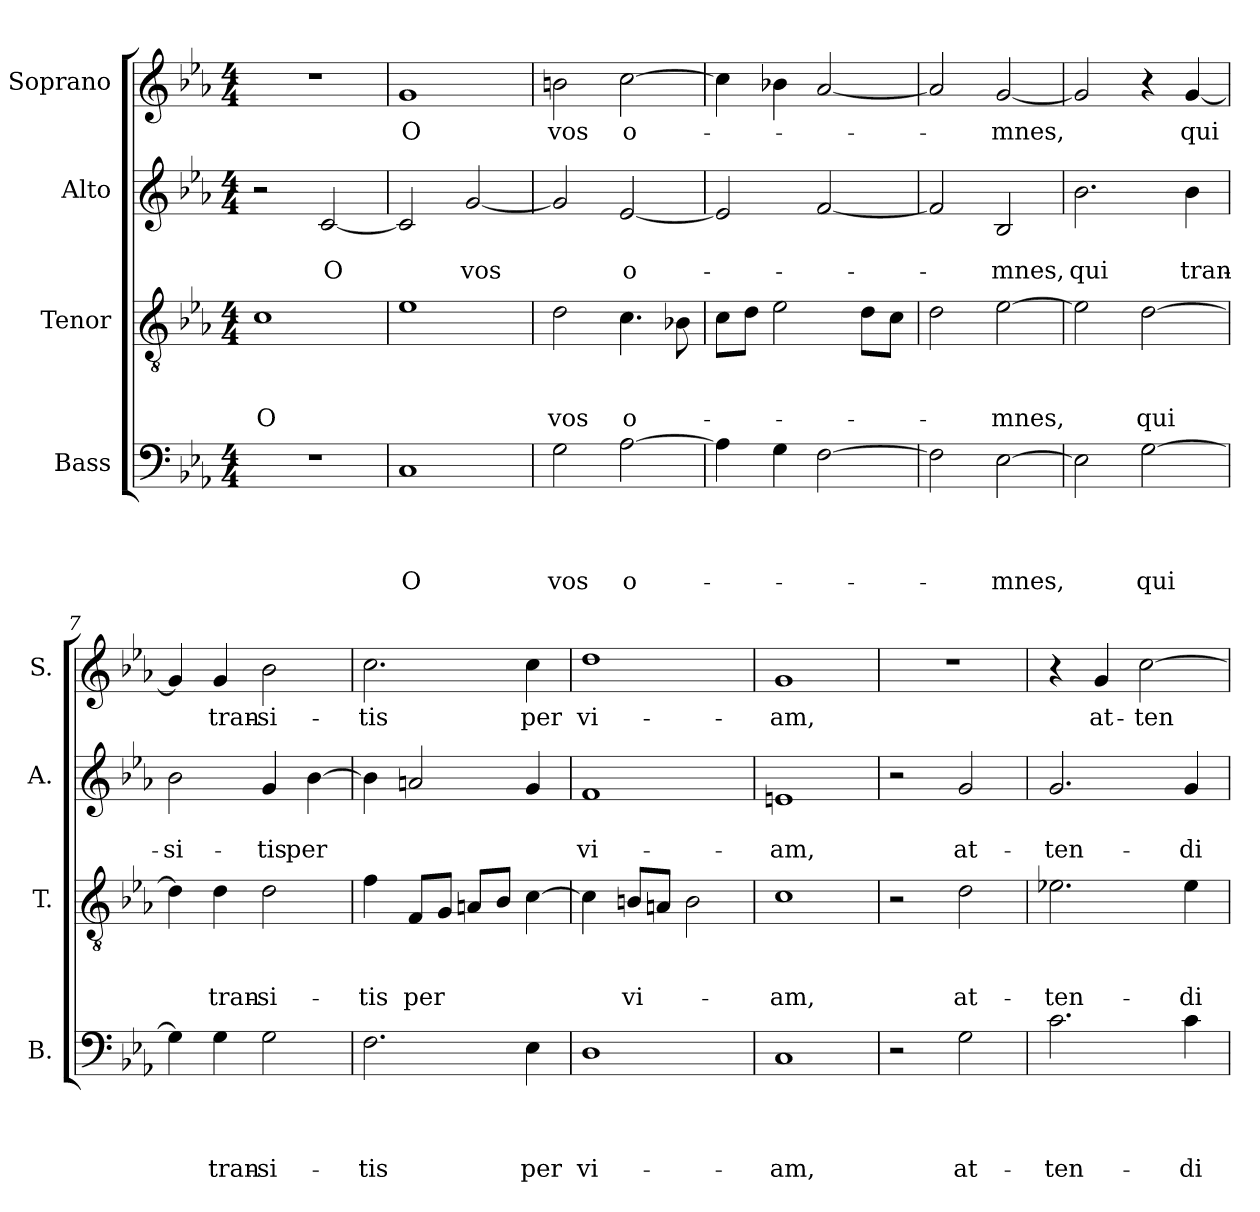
**kern	**text	**text	**text	**text	**kern	**text	**text	**text	**kern	**text	**text	**kern	**text
*part4	*part4	*part4	*part4	*part4	*part3	*part3	*part3	*part3	*part2	*part2	*part2	*part1	*part1
*staff4	*staff4	*staff4	*staff4	*staff4	*staff3	*staff3	*staff3	*staff3	*staff2	*staff2	*staff2	*staff1	*staff1
*I"Bass	*	*	*	*	*I"Tenor	*	*	*	*I"Alto	*	*	*I"Soprano	*
*I'B.	*	*	*	*	*I'T.	*	*	*	*I'A.	*	*	*I'S.	*
*clefF4	*	*	*	*	*clefGv2	*	*	*	*clefG2	*	*	*clefG2	*
*k[b-e-a-]	*	*	*	*	*k[b-e-a-]	*	*	*	*k[b-e-a-]	*	*	*k[b-e-a-]	*
*E-:	*	*	*	*	*E-:	*	*	*	*E-:	*	*	*E-:	*
*M4/4	*	*	*	*	*M4/4	*	*	*	*M4/4	*	*	*M4/4	*
=1	=1	=1	=1	=1	=1	=1	=1	=1	=1	=1	=1	=1	=1
!	!	!	!	!	!	!	!	!LO:LY:b	!	!	!	!	!
1r	.	.	.	.	1c	.	.	O	2r	.	.	1r	.
!	!	!	!	!	!	!	!	!	!	!	!LO:LY:b	!	!
.	.	.	.	.	.	.	.	.	[<2c/	.	O	.	.
=2	=2	=2	=2	=2	=2	=2	=2	=2	=2	=2	=2	=2	=2
!	!	!	!	!LO:LY:b	!	!	!	!	!	!	!	!	!LO:LY:b
1C	.	.	.	O	1e-	.	.	.	2c/]	.	.	1g	O
!	!	!	!	!	!	!	!	!	!	!	!LO:LY:b	!	!
.	.	.	.	.	.	.	.	.	[<2g/	.	vos	.	.
=3	=3	=3	=3	=3	=3	=3	=3	=3	=3	=3	=3	=3	=3
!	!	!	!	!LO:LY:b	!	!	!	!LO:LY:b	!	!	!	!	!LO:LY:b
2G\	.	.	.	vos	2d\	.	.	vos	2g/]	.	.	2bn\	vos
!	!	!	!	!LO:LY:b	!	!	!	!LO:LY:b	!	!	!LO:LY:b	!	!LO:LY:b
[>2A-\	.	.	.	o-	4.c\	.	.	o-	[<2e-/	.	o-	[>2cc\	o-
.	.	.	.	.	8B-X\	.	.	.	.	.	.	.	.
=4	=4	=4	=4	=4	=4	=4	=4	=4	=4	=4	=4	=4	=4
4A-\]	.	.	.	.	8c\L	.	.	.	2e-/]	.	.	4cc\]	.
.	.	.	.	.	8d\J	.	.	.	.	.	.	.	.
4G\	.	.	.	.	2e-\	.	.	.	.	.	.	4b-X\	.
[>2F\	.	.	.	.	.	.	.	.	[<2f/	.	.	[<2a-/	.
.	.	.	.	.	8d\L	.	.	.	.	.	.	.	.
.	.	.	.	.	8c\J	.	.	.	.	.	.	.	.
=5	=5	=5	=5	=5	=5	=5	=5	=5	=5	=5	=5	=5	=5
2F\]	.	.	.	.	2d\	.	.	.	2f/]	.	.	2a-/]	.
!	!	!	!	!LO:LY:b	!	!	!	!LO:LY:b	!	!	!LO:LY:b	!	!LO:LY:b
[>2E-\	.	.	.	-mnes,	[>2e-\	.	.	-mnes,	2B-/	.	-mnes,	[<2g/	-mnes,
=6	=6	=6	=6	=6	=6	=6	=6	=6	=6	=6	=6	=6	=6
!	!	!	!	!	!	!	!	!	!	!	!LO:LY:b	!	!
2E-\]	.	.	.	.	2e-\]	.	.	.	2.b-\	.	qui	2g/]	.
!	!	!	!	!LO:LY:b	!	!	!	!LO:LY:b	!	!	!	!	!
[>2G\	.	.	.	qui	[>2d\	.	.	qui	.	.	.	4r	.
!	!	!	!	!	!	!	!	!	!	!	!LO:LY:b	!	!LO:LY:b
.	.	.	.	.	.	.	.	.	4b-\	.	tran-	[<4g/	qui
=7	=7	=7	=7	=7	=7	=7	=7	=7	=7	=7	=7	=7	=7
!	!	!	!	!	!	!	!	!	!	!	!LO:LY:b	!	!
4G\]	.	.	.	.	4d\]	.	.	.	2b-\	.	-si-	4g/]	.
!	!	!	!	!LO:LY:b	!	!	!	!LO:LY:b	!	!	!	!	!LO:LY:b
4G\	.	.	.	tran-	4d\	.	.	tran-	.	.	.	4g/	tran-
!	!	!	!	!LO:LY:b:rj	!	!	!	!LO:LY:b:rj	!	!	!LO:LY:b	!	!LO:LY:b:rj
2G\	.	.	.	-si-	2d\	.	.	-si-	4g/	.	-tis	2b-\	-si-
!	!	!	!	!	!	!	!	!	!	!	!LO:LY:b	!	!
.	.	.	.	.	.	.	.	.	[<4b-\	.	per	.	.
!!LO:LB:g=z
=8	=8	=8	=8	=8	=8	=8	=8	=8	=8	=8	=8	=8	=8
!	!	!	!	!LO:LY:b	!	!	!	!LO:LY:b	!	!	!	!	!LO:LY:b
2.F\	.	.	.	-tis	4f\	.	.	-tis	4b-\]	.	.	2.cc\	-tis
!	!	!	!	!	!	!	!	!LO:LY:b	!	!	!	!	!
.	.	.	.	.	8F/L	.	.	per	2an/	.	.	.	.
.	.	.	.	.	8G/J	.	.	.	.	.	.	.	.
.	.	.	.	.	8An/L	.	.	.	.	.	.	.	.
.	.	.	.	.	8B-/J	.	.	.	.	.	.	.	.
!	!	!	!	!LO:LY:b	!	!	!	!	!	!	!	!	!LO:LY:b
4E-\	.	.	.	per	[>4c\	.	.	.	4g/	.	.	4cc\	per
=9	=9	=9	=9	=9	=9	=9	=9	=9	=9	=9	=9	=9	=9
!	!	!	!	!LO:LY:b	!	!	!	!	!	!	!LO:LY:b	!	!LO:LY:b
1D	.	.	.	vi-	4c\]	.	.	.	1f	.	vi-	1dd	vi-
!	!	!	!	!	!	!	!	!LO:LY:b	!	!	!	!	!
.	.	.	.	.	8Bn/L	.	.	vi-	.	.	.	.	.
.	.	.	.	.	8An/J	.	.	.	.	.	.	.	.
.	.	.	.	.	2B\	.	.	.	.	.	.	.	.
=10	=10	=10	=10	=10	=10	=10	=10	=10	=10	=10	=10	=10	=10
!	!	!	!	!LO:LY:b	!	!	!	!LO:LY:b	!	!	!LO:LY:b	!	!LO:LY:b
1C	.	.	.	-am,	1c	.	.	-am,	1en	.	-am,	1g	-am,
=11	=11	=11	=11	=11	=11	=11	=11	=11	=11	=11	=11	=11	=11
2r	.	.	.	.	2r	.	.	.	2r	.	.	1r	.
!	!	!	!	!LO:LY:b	!	!	!	!LO:LY:b	!	!	!LO:LY:b	!	!
2G\	.	.	.	at-	2d\	.	.	at-	2g/	.	at-	.	.
=12	=12	=12	=12	=12	=12	=12	=12	=12	=12	=12	=12	=12	=12
!	!	!	!	!LO:LY:b	!	!	!	!LO:LY:b	!	!	!LO:LY:b	!	!
2.c\	.	.	.	-ten-	2.e-X\	.	.	-ten-	2.g/	.	-ten-	4r	.
!	!	!	!	!	!	!	!	!	!	!	!	!	!LO:LY:b
.	.	.	.	.	.	.	.	.	.	.	.	4g/	at-
!	!	!	!	!	!	!	!	!	!	!	!	!	!LO:LY:b
.	.	.	.	.	.	.	.	.	.	.	.	[>2cc\	-ten-
!	!	!	!	!LO:LY:b	!	!	!	!LO:LY:b	!	!	!LO:LY:b	!	!
4c\	.	.	.	-di-	4e-\	.	.	-di-	4g/	.	-di-	.	.
=	=	=	=	=	=	=	=	=	=	=	=	=	=
*-	*-	*-	*-	*-	*-	*-	*-	*-	*-	*-	*-	*-	*-
